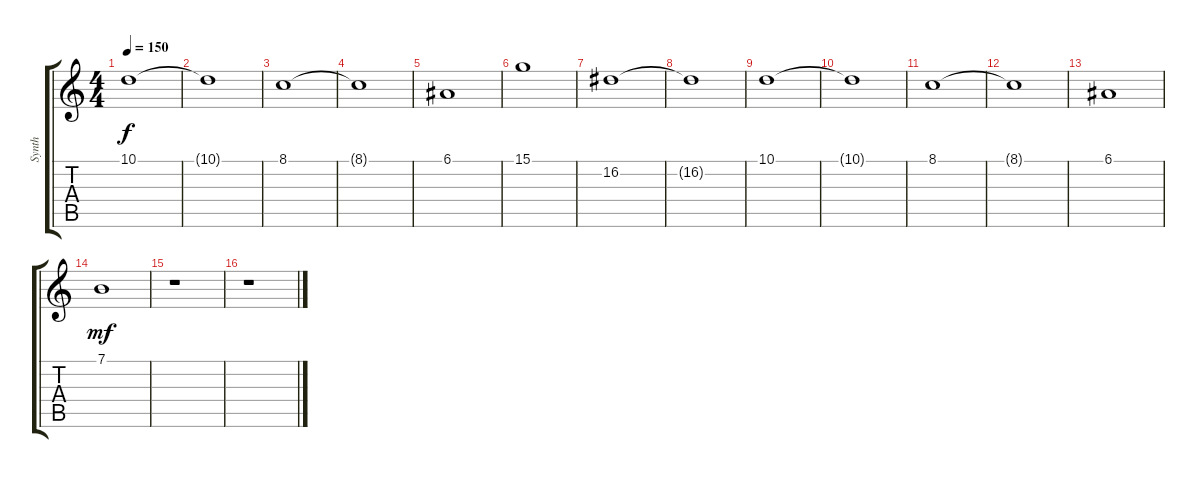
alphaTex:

\track ("Synth" "Synth") {instrument stringensemble1}
\staff {score tabs}
\tuning (E4 B3 G3 D3 A2 E2) {hide}
\ts (4 4)
\tempo 150
\clef g2
\ks c
10.1.1{dy f} |
10.1{t}.1 |
8.1.1 |
8.1{t}.1 |
6.1.1 |
15.1.1 |
16.2.1 |
16.2{t}.1 |
10.1.1 |
10.1{t}.1 |
8.1.1 |
8.1{t}.1 |
6.1.1 |
7.1.1{dy mf} |
r.1 |
r.1
